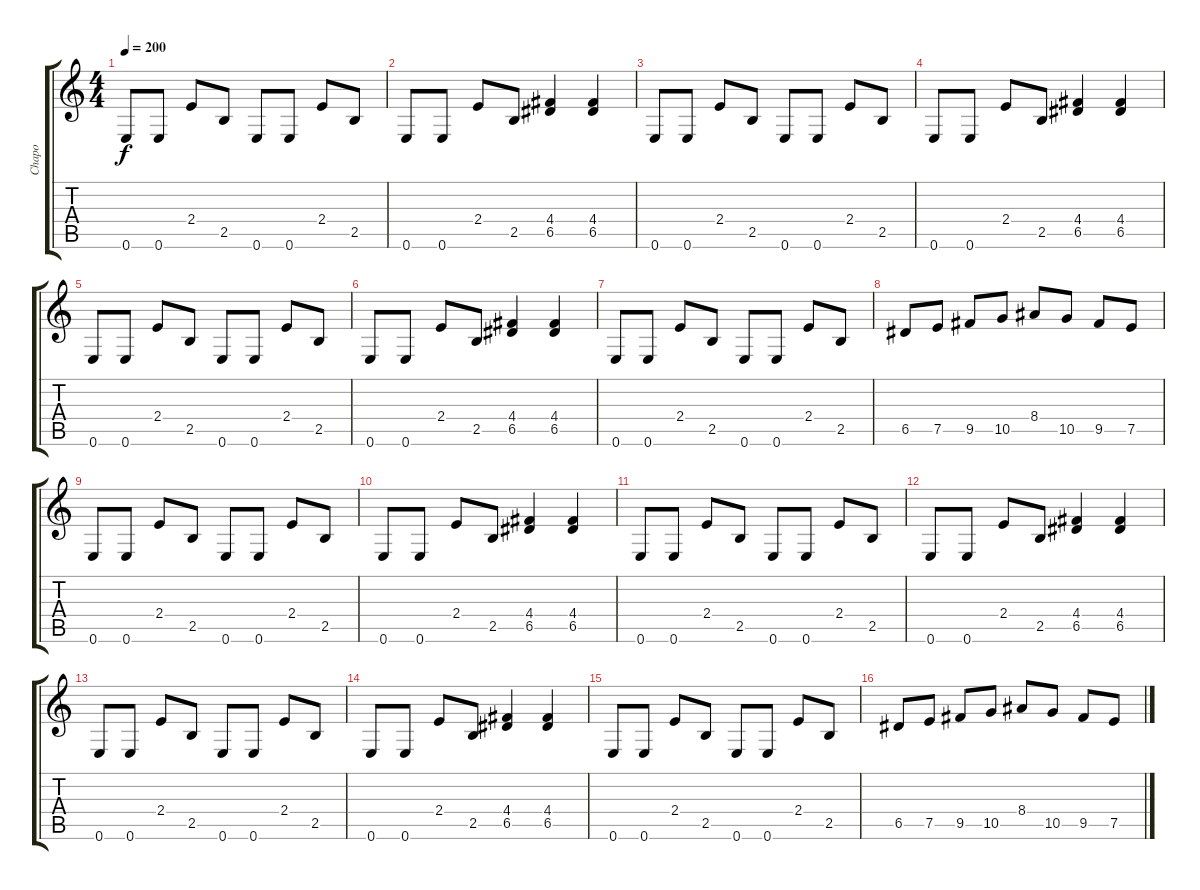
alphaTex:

\track ("Chapo" "Chapo") {instrument distortionguitar}
\staff {score tabs}
\tuning (E4 B3 G3 D3 A2 E2) {hide}
\ts (4 4)
\tempo 200
\clef g2
\ks c
0.6.8{dy f} 0.6.8 2.4.8 2.5.8 0.6.8 0.6.8 2.4.8 2.5.8 |
0.6.8 0.6.8 2.4.8 2.5.8 (4.4 6.5).4 (4.4 6.5).4 |
0.6.8 0.6.8 2.4.8 2.5.8 0.6.8 0.6.8 2.4.8 2.5.8 |
0.6.8 0.6.8 2.4.8 2.5.8 (4.4 6.5).4 (4.4 6.5).4 |
0.6.8 0.6.8 2.4.8 2.5.8 0.6.8 0.6.8 2.4.8 2.5.8 |
0.6.8 0.6.8 2.4.8 2.5.8 (4.4 6.5).4 (4.4 6.5).4 |
0.6.8 0.6.8 2.4.8 2.5.8 0.6.8 0.6.8 2.4.8 2.5.8 |
6.5.8 7.5.8 9.5.8 10.5.8 8.4.8 10.5.8 9.5.8 7.5.8 |
0.6.8 0.6.8 2.4.8 2.5.8 0.6.8 0.6.8 2.4.8 2.5.8 |
0.6.8 0.6.8 2.4.8 2.5.8 (4.4 6.5).4 (4.4 6.5).4 |
0.6.8 0.6.8 2.4.8 2.5.8 0.6.8 0.6.8 2.4.8 2.5.8 |
0.6.8 0.6.8 2.4.8 2.5.8 (4.4 6.5).4 (4.4 6.5).4 |
0.6.8 0.6.8 2.4.8 2.5.8 0.6.8 0.6.8 2.4.8 2.5.8 |
0.6.8 0.6.8 2.4.8 2.5.8 (4.4 6.5).4 (4.4 6.5).4 |
0.6.8 0.6.8 2.4.8 2.5.8 0.6.8 0.6.8 2.4.8 2.5.8 |
6.5.8 7.5.8 9.5.8 10.5.8 8.4.8 10.5.8 9.5.8 7.5.8
